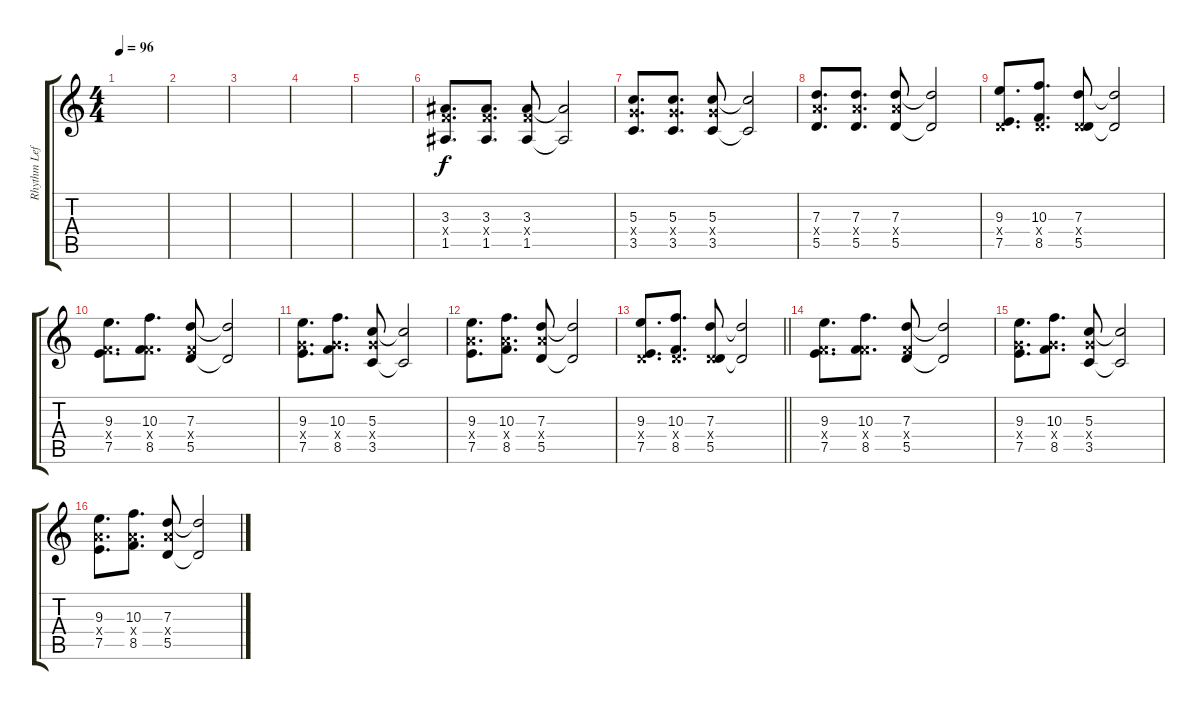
\track ("Rhythm Left" "Rhythm Lef") {instrument distortionguitar}
\staff {score tabs}
\tuning (E4 B3 G3 D3 A2 D2) {hide}
\ts (4 4)
\tempo 96
\clef g2
\ks c
|
|
|
|
|
(3.3 3.4{x} 1.5).8{d volume 12 balance 0} (3.3 3.4{x} 1.5).8{d} (3.3 3.4{x} 1.5).8 (3.3{t} 1.5{t}).2 |
(5.3 5.4{x} 3.5).8{d} (5.3 5.4{x} 3.5).8{d} (5.3 5.4{x} 3.5).8 (5.3{t} 3.5{t}).2 |
(7.3 7.4{x} 5.5).8{d} (7.3 7.4{x} 5.5).8{d} (7.3 7.4{x} 5.5).8 (7.3{t} 5.5{t}).2 |
(9.3 0.4{x} 7.5).8{d} (10.3 0.4{x} 8.5).8{d} (7.3 0.4{x} 5.5).8 (7.3{t} 5.5{t}).2 |
(9.3 3.4{x} 7.5).8{d} (10.3 3.4{x} 8.5).8{d} (7.3 3.4{x} 5.5).8 (7.3{t} 5.5{t}).2 |
(9.3 5.4{x} 7.5).8{d} (10.3 5.4{x} 8.5).8{d} (5.3 5.4{x} 3.5).8 (5.3{t} 3.5{t}).2 |
(9.3 7.4{x} 7.5).8{d} (10.3 7.4{x} 8.5).8{d} (7.3 7.4{x} 5.5).8 (7.3{t} 5.5{t}).2 |
\barLineRight lightlight
(9.3 0.4{x} 7.5).8{d} (10.3 0.4{x} 8.5).8{d} (7.3 0.4{x} 5.5).8 (7.3{t} 5.5{t}).2 |
(9.3 3.4{x} 7.5).8{d} (10.3 3.4{x} 8.5).8{d} (7.3 3.4{x} 5.5).8 (7.3{t} 5.5{t}).2 |
(9.3 5.4{x} 7.5).8{d} (10.3 5.4{x} 8.5).8{d} (5.3 5.4{x} 3.5).8 (5.3{t} 3.5{t}).2 |
(9.3 7.4{x} 7.5).8{d} (10.3 7.4{x} 8.5).8{d} (7.3 7.4{x} 5.5).8 (7.3{t} 5.5{t}).2
